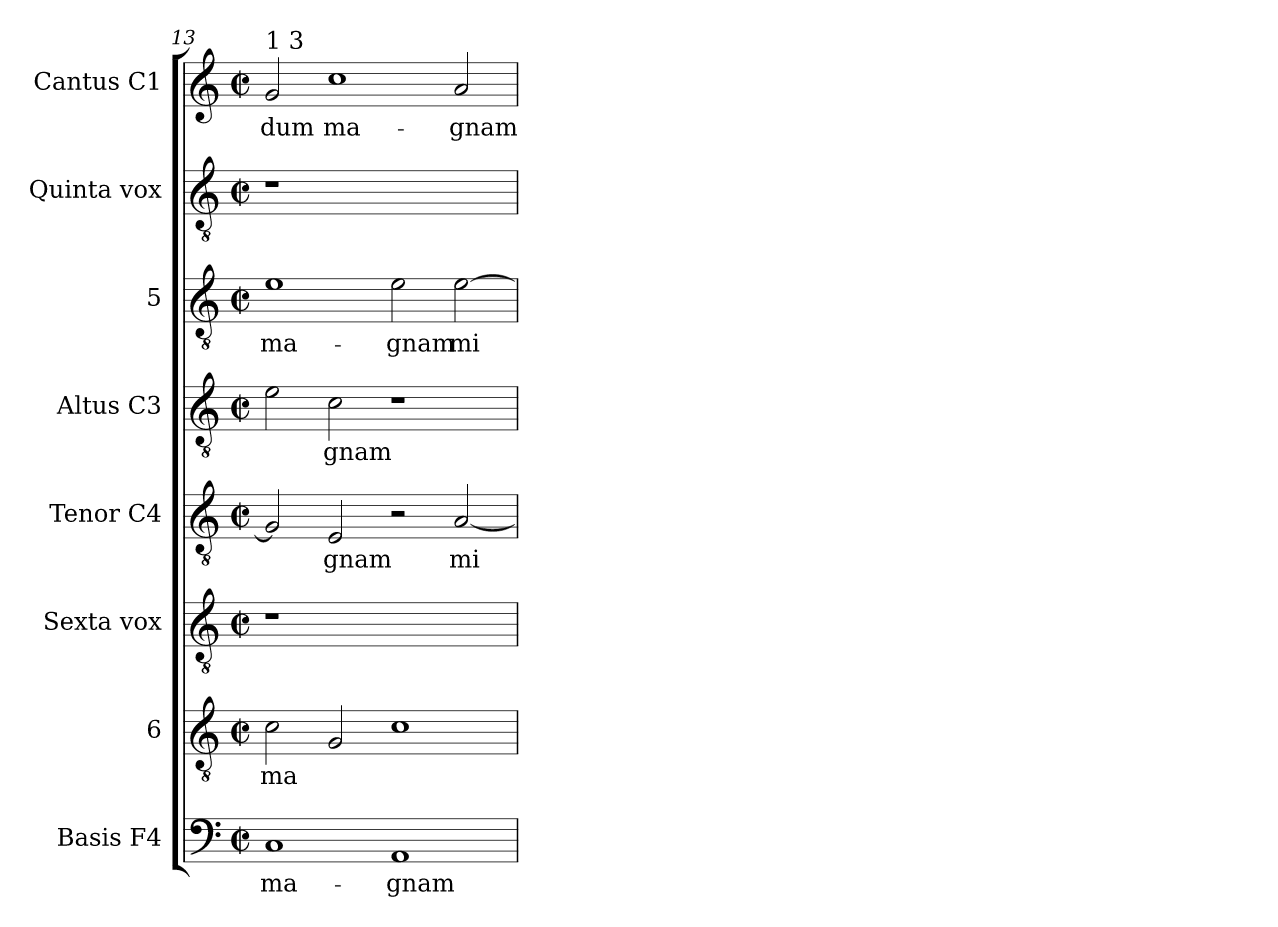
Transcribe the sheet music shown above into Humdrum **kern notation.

**kern	**text	**kern	**text	**kern	**kern	**text	**kern	**text	**kern	**text	**kern	**kern	**text
*part8	*part8	*part7	*part7	*part6	*part5	*part5	*part4	*part4	*part3	*part3	*part2	*part1	*part1
*staff8	*staff8	*staff7	*staff7	*staff6	*staff5	*staff5	*staff4	*staff4	*staff3	*staff3	*staff2	*staff1	*staff1
*I"Basis  F4	*	*I"6	*	*I"Sexta  vox	*I"Tenor  C4	*	*I"Altus  C3	*	*I"5	*	*I"Quinta  vox	*I"Cantus  C1	*
*I'B	*	*	*	*	*I'T	*	*I'A	*	*	*	*	*I'C	*
!!LO:PB:g=z
*clefF4	*	*clefGv2	*	*clefGv2	*clefGv2	*	*clefGv2	*	*clefGv2	*	*clefGv2	*clefG2	*
*k[]	*	*k[]	*	*k[]	*k[]	*	*k[]	*	*k[]	*	*k[]	*k[]	*
*C:	*	*C:	*	*C:	*C:	*	*C:	*	*C:	*	*C:	*C:	*
*M2/2	*	*M2/2	*	*M2/2	*M2/2	*	*M2/2	*	*M2/2	*	*M2/2	*M2/2	*
*met(c|)	*	*met(c|)	*	*met(c|)	*met(c|)	*	*met(c|)	*	*met(c|)	*	*met(c|)	*met(c|)	*
=13	=13	=13	=13	=13	=13	=13	=13	=13	=13	=13	=13	=13	=13
!	!	!	!	!	!	!	!	!	!	!	!	!LO:TX:a:t=1 3	!
!	!LO:LY:b:cj	!	!LO:LY:b:cj	!	!	!LO:LY:b:cj	!	!LO:LY:b:cj	!	!LO:LY:b:cj	!	!	!LO:LY:b:cj
1C	ma-	2c\	ma-	1r	2G/]	--	2e\	--	1e	ma-	1r	2g/	-dum
!	!	!	!LO:LY:b:cj	!	!	!LO:LY:b:cj	!	!LO:LY:b:cj	!	!	!	!	!LO:LY:b:cj
.	.	2G/	--	.	2E/	-gnam	2c\	-gnam	.	.	.	1cc	ma-
!	!LO:LY:b:cj	!	!LO:LY:b:cj	!	!	!	!	!	!	!LO:LY:b:cj	!	!	!
1AA	-gnam	1c	--	1ryy	2r	.	1r	.	2e\	-gnam	1ryy	.	.
!	!	!	!	!	!	!LO:LY:b:cj	!	!	!	!LO:LY:b:cj	!	!	!LO:LY:b:cj
.	.	.	.	.	[<2A/	mi-	.	.	[>2e\	mi-	.	2a/	-gnam
=	=	=	=	=	=	=	=	=	=	=	=	=	=
*-	*-	*-	*-	*-	*-	*-	*-	*-	*-	*-	*-	*-	*-
